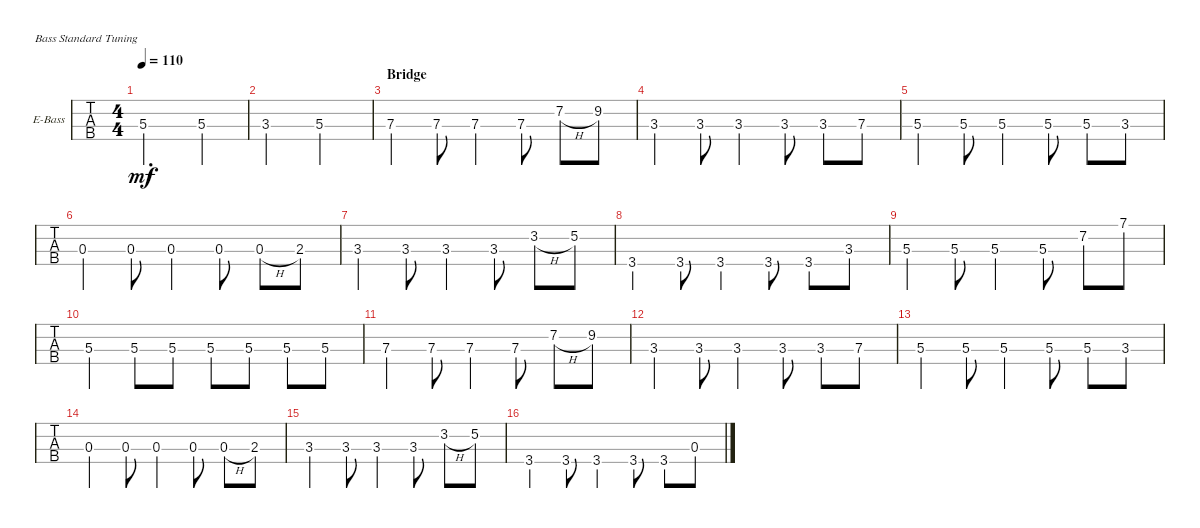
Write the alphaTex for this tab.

\defaultSystemsLayout 4
\bracketExtendMode groupsimilarinstruments
\firstSystemTrackNameOrientation horizontal
\otherSystemsTrackNameOrientation horizontal
\track ("Akshay" "E-Bass") {instrument electricbassfinger}
\staff {tabs}
\tuning (G2 D2 A1 E1)
\ts (4 4)
\tempo 110
\clef f4
\ks c
5.3.2{d dy mf} 5.3.4 |
3.3.2 5.3.2 |
\section ("" "Bridge")
7.3.4 7.3.8 7.3.4 7.3.8 7.2{h}.8 9.2.8 |
3.3.4 3.3.8 3.3.4 3.3.8 3.3.8 7.3.8 |
5.3.4 5.3.8 5.3.4 5.3.8 5.3.8 3.3.8 |
0.3.4 0.3.8 0.3.4 0.3.8 0.3{h}.8 2.3.8 |
3.3.4 3.3.8 3.3.4 3.3.8 3.2{h}.8 5.2.8 |
3.4.4 3.4.8 3.4.4 3.4.8 3.4.8 3.3.8 |
5.3.4 5.3.8 5.3.4 5.3.8 7.2.8 7.1.8 |
5.3.4 5.3.8 5.3.8 5.3.8 5.3.8 5.3.8 5.3.8 |
7.3.4 7.3.8 7.3.4 7.3.8 7.2{h}.8 9.2.8 |
3.3.4 3.3.8 3.3.4 3.3.8 3.3.8 7.3.8 |
5.3.4 5.3.8 5.3.4 5.3.8 5.3.8 3.3.8 |
0.3.4 0.3.8 0.3.4 0.3.8 0.3{h}.8 2.3.8 |
3.3.4 3.3.8 3.3.4 3.3.8 3.2{h}.8 5.2.8 |
3.4.4 3.4.8 3.4.4 3.4.8 3.4.8 0.3.8
